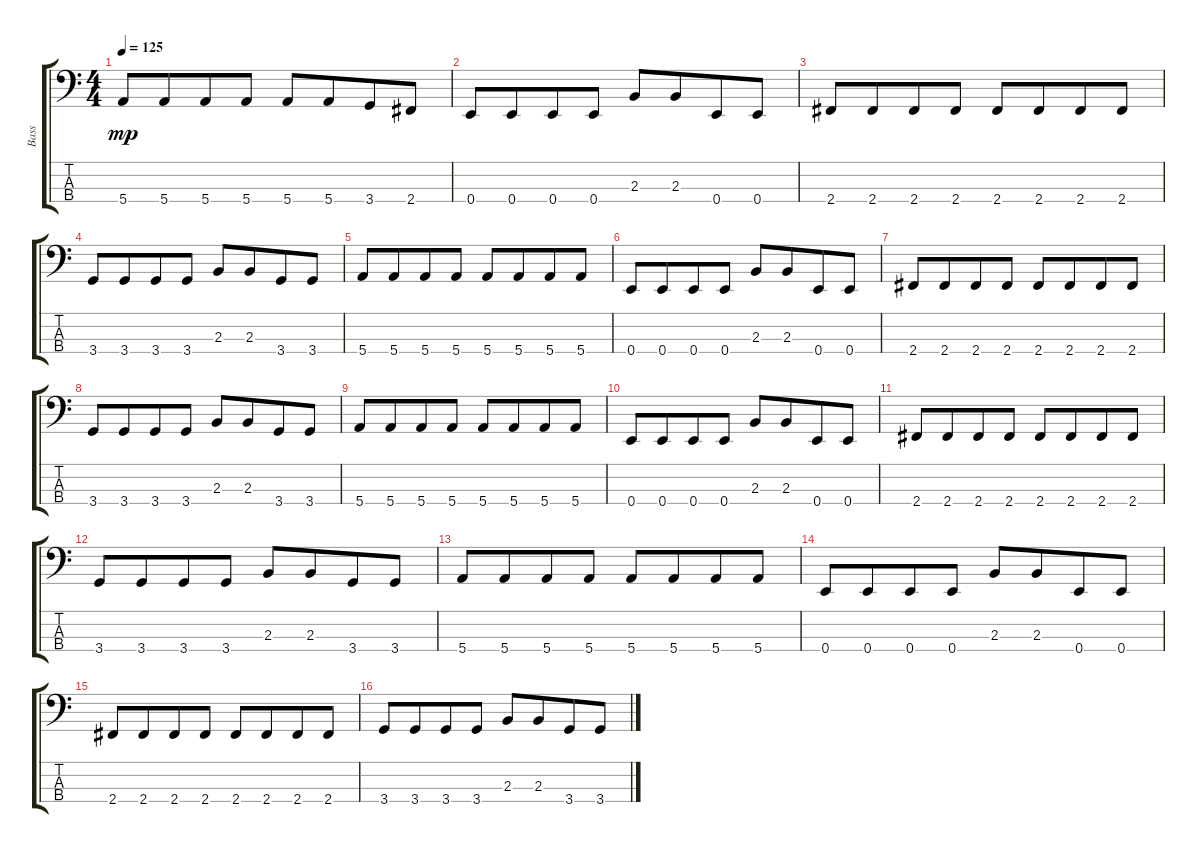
\track ("Bass" "Bass") {instrument electricbassfinger}
\staff {score tabs}
\tuning (G2 D2 A1 E1) {hide}
\ts (4 4)
\tempo 125
\clef f4
\ks c
5.4.8{dy mp} 5.4.8{beam merge} 5.4.8 5.4.8 5.4.8 5.4.8{beam merge} 3.4.8 2.4.8 |
0.4.8 0.4.8{beam merge} 0.4.8 0.4.8 2.3.8 2.3.8{beam merge} 0.4.8 0.4.8 |
2.4.8 2.4.8{beam merge} 2.4.8 2.4.8 2.4.8 2.4.8{beam merge} 2.4.8 2.4.8 |
3.4.8 3.4.8{beam merge} 3.4.8 3.4.8 2.3.8 2.3.8{beam merge} 3.4.8 3.4.8 |
5.4.8 5.4.8{beam merge} 5.4.8 5.4.8 5.4.8 5.4.8{beam merge} 5.4.8 5.4.8 |
0.4.8 0.4.8{beam merge} 0.4.8 0.4.8 2.3.8 2.3.8{beam merge} 0.4.8 0.4.8 |
2.4.8 2.4.8{beam merge} 2.4.8 2.4.8 2.4.8 2.4.8{beam merge} 2.4.8 2.4.8 |
3.4.8 3.4.8{beam merge} 3.4.8 3.4.8 2.3.8 2.3.8{beam merge} 3.4.8 3.4.8 |
5.4.8 5.4.8{beam merge} 5.4.8 5.4.8 5.4.8 5.4.8{beam merge} 5.4.8 5.4.8 |
0.4.8 0.4.8{beam merge} 0.4.8 0.4.8 2.3.8 2.3.8{beam merge} 0.4.8 0.4.8 |
2.4.8 2.4.8{beam merge} 2.4.8 2.4.8 2.4.8 2.4.8{beam merge} 2.4.8 2.4.8 |
3.4.8 3.4.8{beam merge} 3.4.8 3.4.8 2.3.8 2.3.8{beam merge} 3.4.8 3.4.8 |
5.4.8 5.4.8{beam merge} 5.4.8 5.4.8 5.4.8 5.4.8{beam merge} 5.4.8 5.4.8 |
0.4.8 0.4.8{beam merge} 0.4.8 0.4.8 2.3.8 2.3.8{beam merge} 0.4.8 0.4.8 |
2.4.8 2.4.8{beam merge} 2.4.8 2.4.8 2.4.8 2.4.8{beam merge} 2.4.8 2.4.8 |
3.4.8 3.4.8{beam merge} 3.4.8 3.4.8 2.3.8 2.3.8{beam merge} 3.4.8 3.4.8
